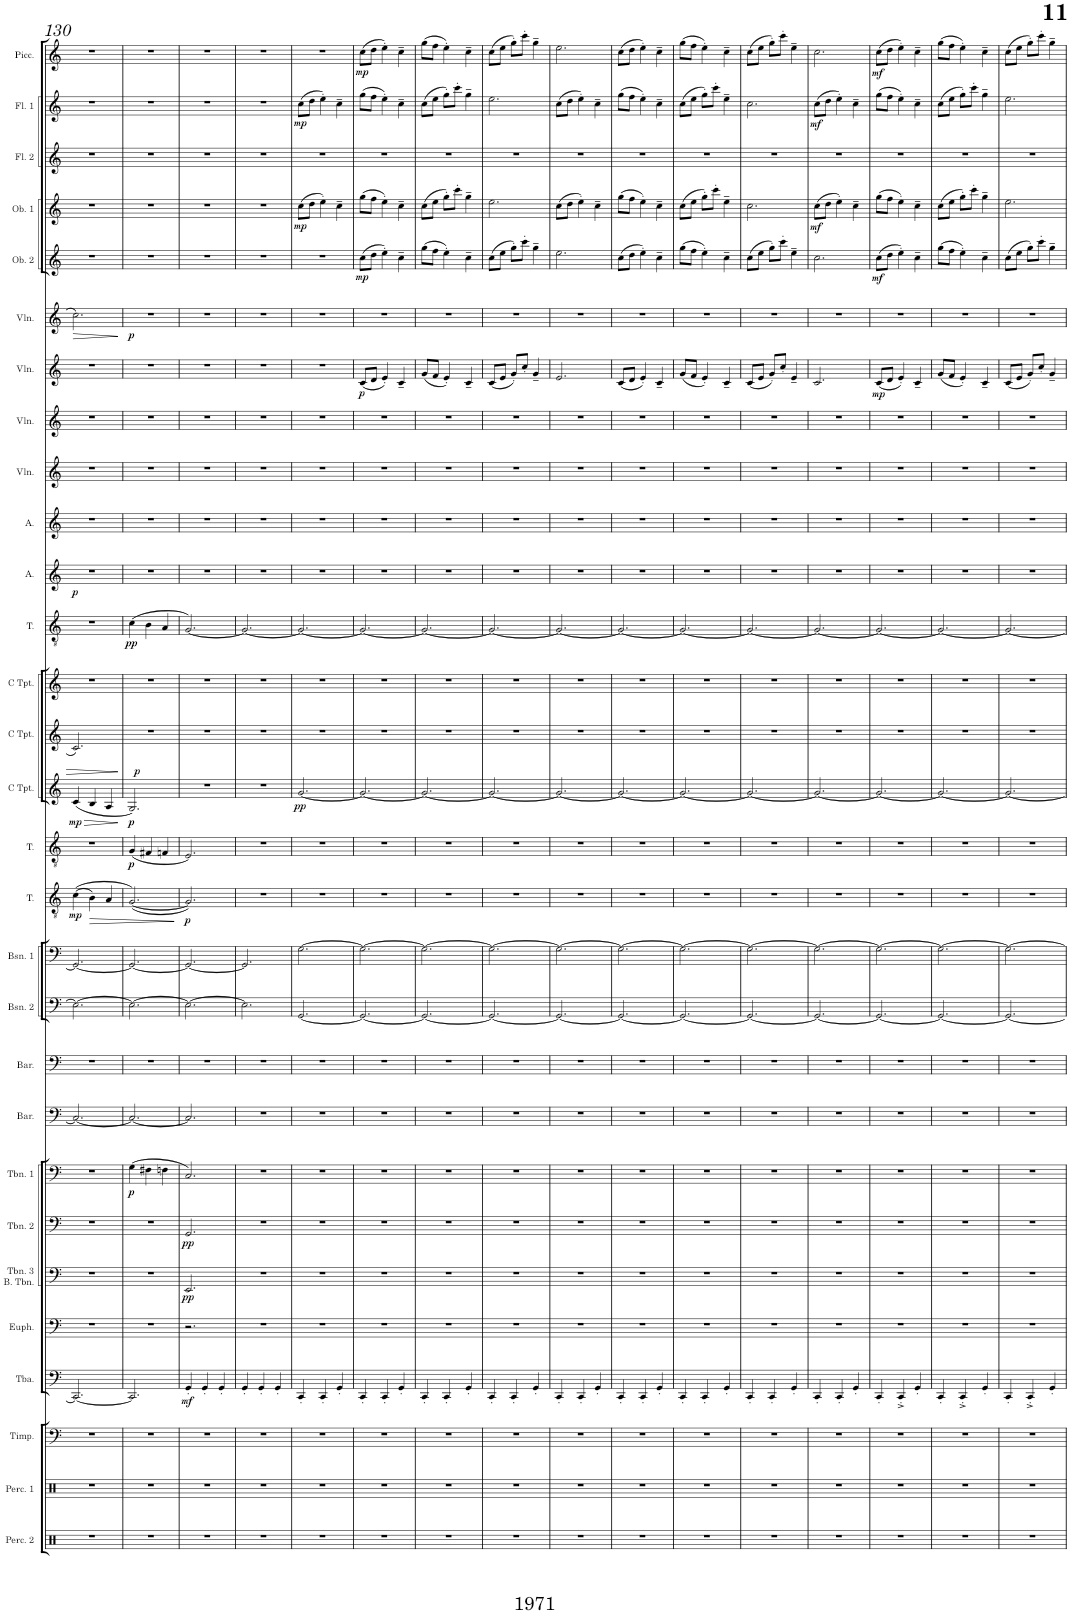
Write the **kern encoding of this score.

**kern	**kern	**kern	**kern	**dynam	**kern	**kern	**dynam	**kern	**dynam	**kern	**dynam	**kern	**kern	**kern	**kern	**kern	**dynam	**kern	**dynam	**kern	**dynam	**kern	**dynam	**kern	**kern	**dynam	**kern	**dynam	**kern	**kern	**kern	**kern	**dynam	**kern	**dynam	**kern	**dynam	**kern	**dynam	**kern	**kern	**dynam	**kern	**dynam
*part29	*part28	*part27	*part26	*part26	*part25	*part24	*part24	*part23	*part23	*part22	*part22	*part21	*part20	*part19	*part18	*part17	*part17	*part16	*part16	*part15	*part15	*part14	*part14	*part13	*part12	*part12	*part11	*part11	*part10	*part9	*part8	*part7	*part7	*part6	*part6	*part5	*part5	*part4	*part4	*part3	*part2	*part2	*part1	*part1
*staff29	*staff28	*staff27	*staff26	*staff26	*staff25	*staff24	*staff24	*staff23	*staff23	*staff22	*staff22	*staff21	*staff20	*staff19	*staff18	*staff17	*staff17	*staff16	*staff16	*staff15	*staff15	*staff14	*staff14	*staff13	*staff12	*staff12	*staff11	*staff11	*staff10	*staff9	*staff8	*staff7	*staff7	*staff6	*staff6	*staff5	*staff5	*staff4	*staff4	*staff3	*staff2	*staff2	*staff1	*staff1
*I"Percussion 2	*I"Percussion 1	*I"Timpani	*I"Tuba	*	*I"Euphonium	*I"Trombone 3 &amp; Bass Trombone	*	*I"Trombone 2	*	*I"Trombone 1	*	*I"Baritone	*I"Baritone	*I"Bassoon 2	*I"Bassoon 1	*I"Tenor	*	*I"Tenor	*	*I"C Trumpet	*	*I"C Trumpet	*	*I"C Trumpet	*I"Tenor	*	*I"Alto	*	*I"Alto	*I"Violin	*I"Violin	*I"Violin	*	*I"Violin	*	*I"Oboe 2	*	*I"Oboe 1	*	*I"Flute 2	*I"Flute 1	*	*I"Piccolo	*
*I'Perc. 2	*I'Perc. 1	*I'Timp.	*I'Tba.	*	*I'Euph.	*I'Tbn. 3 B. Tbn.	*	*I'Tbn. 2	*	*I'Tbn. 1	*	*I'Bar.	*I'Bar.	*I'Bsn. 2	*I'Bsn. 1	*I'T.	*	*I'T.	*	*I'C Tpt.	*	*I'C Tpt.	*	*I'C Tpt.	*I'T.	*	*I'A.	*	*I'A.	*I'Vln.	*I'Vln.	*I'Vln.	*	*I'Vln.	*	*I'Ob. 2	*	*I'Ob. 1	*	*I'Fl. 2	*I'Fl. 1	*	*I'Picc.	*
!!LO:PB:g=z
*clefX	*clefX	*clefF4	*clefF4	*	*clefF4	*clefF4	*	*clefF4	*	*clefF4	*	*clefF4	*clefF4	*clefF4	*clefF4	*clefGv2	*	*clefGv2	*	*clefG2	*	*clefG2	*	*clefG2	*clefGv2	*	*clefG2	*	*clefG2	*clefG2	*clefG2	*clefG2	*	*clefG2	*	*clefG2	*	*clefG2	*	*clefG2	*clefG2	*	*clefG2	*
*	*	*	*	*	*	*	*	*	*	*	*	*	*	*	*	*	*	*	*	*	*	*	*	*	*	*	*	*	*	*	*	*	*	*	*	*	*	*	*	*	*	*	*Trd-7c-12	*
*k[]	*k[]	*k[]	*k[]	*	*k[]	*k[]	*	*k[]	*	*k[]	*	*k[]	*k[]	*k[]	*k[]	*k[]	*	*k[]	*	*k[]	*	*k[]	*	*k[]	*k[]	*	*k[]	*	*k[]	*k[]	*k[]	*k[]	*	*k[]	*	*k[]	*	*k[]	*	*k[]	*k[]	*	*k[]	*
*M3/4	*M3/4	*M3/4	*M3/4	*	*M3/4	*M3/4	*	*M3/4	*	*M3/4	*	*M3/4	*M3/4	*M3/4	*M3/4	*M3/4	*	*M3/4	*	*M3/4	*	*M3/4	*	*M3/4	*M3/4	*	*M3/4	*	*M3/4	*M3/4	*M3/4	*M3/4	*	*M3/4	*	*M3/4	*	*M3/4	*	*M3/4	*M3/4	*	*M3/4	*
=130	=130	=130	=130	=130	=130	=130	=130	=130	=130	=130	=130	=130	=130	=130	=130	=130	=130	=130	=130	=130	=130	=130	=130	=130	=130	=130	=130	=130	=130	=130	=130	=130	=130	=130	=130	=130	=130	=130	=130	=130	=130	=130	=130	=130
!	!	!	!	!	!	!	!	!	!	!	!	!	!	!	!	!	!LO:DY:b	!	!	!	!LO:HP:b	!	!	!	!	!	!	!	!	!	!	!	!	!	!LO:HP:b	!	!	!	!	!	!	!	!	!
!	!	!	!	!	!	!	!	!	!	!	!	!	!	!	!	!	!	!	!	!	!LO:DY:n=1:b	!	!	!	!	!	!	!LO:DY:b	!	!	!	!	!	!	!	!	!	!	!	!	!	!	!	!
2.r	2.r	2.r	2.CC/_	.	2.r	2.r	.	2.r	.	2.r	.	2.C/_	2.r	2.E\_	2.GG/_	((4c\	mp	2.r	.	(4c/	> mp	2.c/	.	2.r	2.r	.	2.r	p	2.r	2.r	2.r	2.r	.	2.cc\	>	2.r	.	2.r	.	2.r	2.r	.	2.r	.
!	!	!	!	!	!	!	!	!	!	!	!	!	!	!	!	!	!LO:HP:b	!	!	!	!	!	!	!	!	!	!	!	!	!	!	!	!	!	!	!	!	!	!	!	!	!	!	!
.	.	.	.	.	.	.	.	.	.	.	.	.	.	.	.	4B\)	>	.	.	4B/	.	.	.	.	.	.	.	.	.	.	.	.	.	.	.	.	.	.	.	.	.	.	.	.
.	.	.	.	.	.	.	.	.	.	.	.	.	.	.	.	4A/	.	.	.	4A/	.	.	.	.	.	.	.	.	.	.	.	.	.	.	.	.	.	.	.	.	.	.	.	.
.	.	.	.	.	.	.	.	.	.	.	.	.	.	.	.	.	.	.	.	.	]	.	.	.	.	.	.	.	.	.	.	.	.	.	]	.	.	.	.	.	.	.	.	.
=131	=131	=131	=131	=131	=131	=131	=131	=131	=131	=131	=131	=131	=131	=131	=131	=131	=131	=131	=131	=131	=131	=131	=131	=131	=131	=131	=131	=131	=131	=131	=131	=131	=131	=131	=131	=131	=131	=131	=131	=131	=131	=131	=131	=131
!	!	!	!	!	!	!	!	!	!	!	!LO:DY:b	!	!	!	!	!	!	!	!LO:DY:b	!	!LO:DY:b	!	!LO:DY:b	!	!	!LO:DY:b	!	!	!	!	!	!	!	!	!LO:DY:b	!	!	!	!	!	!	!	!	!
2.r	2.r	2.r	2.CC/]	.	2.r	2.r	.	2.r	.	(4G\	p	2.C/_	2.r	2.E\_	2.GG/_	([2.G/)	.	(4G/	p	2.G/)	p	2.r	p	2.r	(4c\	pp	2.r	.	2.r	2.r	2.r	2.r	.	2.r	p	2.r	.	2.r	.	2.r	2.r	.	2.r	.
.	.	.	.	.	.	.	.	.	.	4F#X\	.	.	.	.	.	.	.	4F#X/	.	.	.	.	.	.	4B\	.	.	.	.	.	.	.	.	.	.	.	.	.	.	.	.	.	.	.
.	.	.	.	.	.	.	.	.	.	4Fn\	.	.	.	.	.	.	.	4Fn/	.	.	.	.	.	.	4A/	.	.	.	.	.	.	.	.	.	.	.	.	.	.	.	.	.	.	.
.	.	.	.	.	.	.	.	.	.	.	.	.	.	.	.	.	]	.	.	.	.	.	.	.	.	.	.	.	.	.	.	.	.	.	.	.	.	.	.	.	.	.	.	.
=132	=132	=132	=132	=132	=132	=132	=132	=132	=132	=132	=132	=132	=132	=132	=132	=132	=132	=132	=132	=132	=132	=132	=132	=132	=132	=132	=132	=132	=132	=132	=132	=132	=132	=132	=132	=132	=132	=132	=132	=132	=132	=132	=132	=132
!	!	!	!	!LO:DY:b	!	!	!LO:DY:b	!	!LO:DY:b	!	!	!	!	!	!	!	!LO:DY:b	!	!	!	!	!	!	!	!	!	!	!	!	!	!	!	!	!	!	!	!	!	!	!	!	!	!	!
2.r	2.r	2.r	4GG'/	mf	2.r	2.EE/	pp	2.GG/	pp	2.C/)	.	2.C/]	2.r	2.E\_	2.GG/_	2.G/])	p	2.E/)	.	2.r	.	2.r	.	2.r	[2.G/)	.	2.r	.	2.r	2.r	2.r	2.r	.	2.r	.	2.r	.	2.r	.	2.r	2.r	.	2.r	.
.	.	.	4GG'/	.	.	.	.	.	.	.	.	.	.	.	.	.	.	.	.	.	.	.	.	.	.	.	.	.	.	.	.	.	.	.	.	.	.	.	.	.	.	.	.	.
.	.	.	4GG'/	.	.	.	.	.	.	.	.	.	.	.	.	.	.	.	.	.	.	.	.	.	.	.	.	.	.	.	.	.	.	.	.	.	.	.	.	.	.	.	.	.
=133	=133	=133	=133	=133	=133	=133	=133	=133	=133	=133	=133	=133	=133	=133	=133	=133	=133	=133	=133	=133	=133	=133	=133	=133	=133	=133	=133	=133	=133	=133	=133	=133	=133	=133	=133	=133	=133	=133	=133	=133	=133	=133	=133	=133
2.r	2.r	2.r	4GG'/	.	2.r	2.r	.	2.r	.	2.r	.	2.r	2.r	2.E\]	2.GG/]	2.r	.	2.r	.	2.r	.	2.r	.	2.r	2.G/_	.	2.r	.	2.r	2.r	2.r	2.r	.	2.r	.	2.r	.	2.r	.	2.r	2.r	.	2.r	.
.	.	.	4GG'/	.	.	.	.	.	.	.	.	.	.	.	.	.	.	.	.	.	.	.	.	.	.	.	.	.	.	.	.	.	.	.	.	.	.	.	.	.	.	.	.	.
.	.	.	4GG'/	.	.	.	.	.	.	.	.	.	.	.	.	.	.	.	.	.	.	.	.	.	.	.	.	.	.	.	.	.	.	.	.	.	.	.	.	.	.	.	.	.
=134	=134	=134	=134	=134	=134	=134	=134	=134	=134	=134	=134	=134	=134	=134	=134	=134	=134	=134	=134	=134	=134	=134	=134	=134	=134	=134	=134	=134	=134	=134	=134	=134	=134	=134	=134	=134	=134	=134	=134	=134	=134	=134	=134	=134
!	!	!	!	!	!	!	!	!	!	!	!	!	!	!	!	!	!	!	!	!	!LO:DY:b	!	!	!	!	!	!	!	!	!	!	!	!	!	!	!	!	!	!LO:DY:b	!	!	!LO:DY:b	!	!
2.r	2.r	2.r	4CC'/	.	2.r	2.r	.	2.r	.	2.r	.	2.r	2.r	[2.GG/	[2.G\	2.r	.	2.r	.	[2.g/	pp	2.r	.	2.r	2.G/_	.	2.r	.	2.r	2.r	2.r	2.r	.	2.r	.	2.r	.	(8cc\L	mp	2.r	(8cc\L	mp	2.r	.
.	.	.	.	.	.	.	.	.	.	.	.	.	.	.	.	.	.	.	.	.	.	.	.	.	.	.	.	.	.	.	.	.	.	.	.	.	.	8dd\J	.	.	8dd\J	.	.	.
.	.	.	4CC'/	.	.	.	.	.	.	.	.	.	.	.	.	.	.	.	.	.	.	.	.	.	.	.	.	.	.	.	.	.	.	.	.	.	.	4ee'\)	.	.	4ee'\)	.	.	.
.	.	.	4GG'/	.	.	.	.	.	.	.	.	.	.	.	.	.	.	.	.	.	.	.	.	.	.	.	.	.	.	.	.	.	.	.	.	.	.	4cc~\	.	.	4cc~\	.	.	.
=135	=135	=135	=135	=135	=135	=135	=135	=135	=135	=135	=135	=135	=135	=135	=135	=135	=135	=135	=135	=135	=135	=135	=135	=135	=135	=135	=135	=135	=135	=135	=135	=135	=135	=135	=135	=135	=135	=135	=135	=135	=135	=135	=135	=135
!	!	!	!	!	!	!	!	!	!	!	!	!	!	!	!	!	!	!	!	!	!	!	!	!	!	!	!	!	!	!	!	!	!LO:DY:b	!	!	!	!LO:DY:b	!	!	!	!	!	!	!LO:DY:b
2.r	2.r	2.r	4CC'/	.	2.r	2.r	.	2.r	.	2.r	.	2.r	2.r	2.GG/_	2.G\_	2.r	.	2.r	.	2.g/_	.	2.r	.	2.r	2.G/_	.	2.r	.	2.r	2.r	2.r	(8c/L	p	2.r	.	(8cc\L	mp	(8gg\L	.	2.r	(8gg\L	.	(8cc\L	mp
.	.	.	.	.	.	.	.	.	.	.	.	.	.	.	.	.	.	.	.	.	.	.	.	.	.	.	.	.	.	.	.	8d/J	.	.	.	8dd\J	.	8ff\J	.	.	8ff\J	.	8dd\J	.
.	.	.	4CC'/	.	.	.	.	.	.	.	.	.	.	.	.	.	.	.	.	.	.	.	.	.	.	.	.	.	.	.	.	4e'/)	.	.	.	4ee'\)	.	4ee'\)	.	.	4ee'\)	.	4ee'\)	.
.	.	.	4GG'/	.	.	.	.	.	.	.	.	.	.	.	.	.	.	.	.	.	.	.	.	.	.	.	.	.	.	.	.	4c~/	.	.	.	4cc~\	.	4cc~\	.	.	4cc~\	.	4cc~\	.
=136	=136	=136	=136	=136	=136	=136	=136	=136	=136	=136	=136	=136	=136	=136	=136	=136	=136	=136	=136	=136	=136	=136	=136	=136	=136	=136	=136	=136	=136	=136	=136	=136	=136	=136	=136	=136	=136	=136	=136	=136	=136	=136	=136	=136
2.r	2.r	2.r	4CC'/	.	2.r	2.r	.	2.r	.	2.r	.	2.r	2.r	2.GG/_	2.G\_	2.r	.	2.r	.	2.g/_	.	2.r	.	2.r	2.G/_	.	2.r	.	2.r	2.r	2.r	(8g/L	.	2.r	.	(8gg\L	.	(8cc\L	.	2.r	(8cc\L	.	(8gg\L	.
.	.	.	.	.	.	.	.	.	.	.	.	.	.	.	.	.	.	.	.	.	.	.	.	.	.	.	.	.	.	.	.	8f/J	.	.	.	8ff\J	.	8ee\J	.	.	8ee\J	.	8ff\J	.
.	.	.	4CC'/	.	.	.	.	.	.	.	.	.	.	.	.	.	.	.	.	.	.	.	.	.	.	.	.	.	.	.	.	4e'/)	.	.	.	4ee'\)	.	8gg'\L)	.	.	8gg'\L)	.	4ee'\)	.
.	.	.	.	.	.	.	.	.	.	.	.	.	.	.	.	.	.	.	.	.	.	.	.	.	.	.	.	.	.	.	.	.	.	.	.	.	.	8ccc'\J	.	.	8ccc'\J	.	.	.
.	.	.	4GG'/	.	.	.	.	.	.	.	.	.	.	.	.	.	.	.	.	.	.	.	.	.	.	.	.	.	.	.	.	4c~/	.	.	.	4cc~\	.	4gg~\	.	.	4gg~\	.	4cc~\	.
=137	=137	=137	=137	=137	=137	=137	=137	=137	=137	=137	=137	=137	=137	=137	=137	=137	=137	=137	=137	=137	=137	=137	=137	=137	=137	=137	=137	=137	=137	=137	=137	=137	=137	=137	=137	=137	=137	=137	=137	=137	=137	=137	=137	=137
2.r	2.r	2.r	4CC'/	.	2.r	2.r	.	2.r	.	2.r	.	2.r	2.r	2.GG/_	2.G\_	2.r	.	2.r	.	2.g/_	.	2.r	.	2.r	2.G/_	.	2.r	.	2.r	2.r	2.r	(8c/L	.	2.r	.	(8cc\L	.	2.ee\	.	2.r	2.ee\	.	(8cc\L	.
.	.	.	.	.	.	.	.	.	.	.	.	.	.	.	.	.	.	.	.	.	.	.	.	.	.	.	.	.	.	.	.	8e/J	.	.	.	8ee\J	.	.	.	.	.	.	8ee\J	.
.	.	.	4CC'/	.	.	.	.	.	.	.	.	.	.	.	.	.	.	.	.	.	.	.	.	.	.	.	.	.	.	.	.	8g'/L)	.	.	.	8gg'\L)	.	.	.	.	.	.	8gg'\L)	.
.	.	.	.	.	.	.	.	.	.	.	.	.	.	.	.	.	.	.	.	.	.	.	.	.	.	.	.	.	.	.	.	8cc'/J	.	.	.	8ccc'\J	.	.	.	.	.	.	8ccc'\J	.
.	.	.	4GG'/	.	.	.	.	.	.	.	.	.	.	.	.	.	.	.	.	.	.	.	.	.	.	.	.	.	.	.	.	4g~/	.	.	.	4gg~\	.	.	.	.	.	.	4gg~\	.
=138	=138	=138	=138	=138	=138	=138	=138	=138	=138	=138	=138	=138	=138	=138	=138	=138	=138	=138	=138	=138	=138	=138	=138	=138	=138	=138	=138	=138	=138	=138	=138	=138	=138	=138	=138	=138	=138	=138	=138	=138	=138	=138	=138	=138
2.r	2.r	2.r	4CC'/	.	2.r	2.r	.	2.r	.	2.r	.	2.r	2.r	2.GG/_	2.G\_	2.r	.	2.r	.	2.g/_	.	2.r	.	2.r	2.G/_	.	2.r	.	2.r	2.r	2.r	2.e/	.	2.r	.	2.ee\	.	(8cc\L	.	2.r	(8cc\L	.	2.ee\	.
.	.	.	.	.	.	.	.	.	.	.	.	.	.	.	.	.	.	.	.	.	.	.	.	.	.	.	.	.	.	.	.	.	.	.	.	.	.	8dd\J	.	.	8dd\J	.	.	.
.	.	.	4CC'/	.	.	.	.	.	.	.	.	.	.	.	.	.	.	.	.	.	.	.	.	.	.	.	.	.	.	.	.	.	.	.	.	.	.	4ee'\)	.	.	4ee'\)	.	.	.
.	.	.	4GG'/	.	.	.	.	.	.	.	.	.	.	.	.	.	.	.	.	.	.	.	.	.	.	.	.	.	.	.	.	.	.	.	.	.	.	4cc~\	.	.	4cc~\	.	.	.
=139	=139	=139	=139	=139	=139	=139	=139	=139	=139	=139	=139	=139	=139	=139	=139	=139	=139	=139	=139	=139	=139	=139	=139	=139	=139	=139	=139	=139	=139	=139	=139	=139	=139	=139	=139	=139	=139	=139	=139	=139	=139	=139	=139	=139
2.r	2.r	2.r	4CC'/	.	2.r	2.r	.	2.r	.	2.r	.	2.r	2.r	2.GG/_	2.G\_	2.r	.	2.r	.	2.g/_	.	2.r	.	2.r	2.G/_	.	2.r	.	2.r	2.r	2.r	(8c/L	.	2.r	.	(8cc\L	.	(8gg\L	.	2.r	(8gg\L	.	(8cc\L	.
.	.	.	.	.	.	.	.	.	.	.	.	.	.	.	.	.	.	.	.	.	.	.	.	.	.	.	.	.	.	.	.	8d/J	.	.	.	8dd\J	.	8ff\J	.	.	8ff\J	.	8dd\J	.
.	.	.	4CC'/	.	.	.	.	.	.	.	.	.	.	.	.	.	.	.	.	.	.	.	.	.	.	.	.	.	.	.	.	4e'/)	.	.	.	4ee'\)	.	4ee'\)	.	.	4ee'\)	.	4ee'\)	.
.	.	.	4GG'/	.	.	.	.	.	.	.	.	.	.	.	.	.	.	.	.	.	.	.	.	.	.	.	.	.	.	.	.	4c~/	.	.	.	4cc~\	.	4cc~\	.	.	4cc~\	.	4cc~\	.
=140	=140	=140	=140	=140	=140	=140	=140	=140	=140	=140	=140	=140	=140	=140	=140	=140	=140	=140	=140	=140	=140	=140	=140	=140	=140	=140	=140	=140	=140	=140	=140	=140	=140	=140	=140	=140	=140	=140	=140	=140	=140	=140	=140	=140
2.r	2.r	2.r	4CC'/	.	2.r	2.r	.	2.r	.	2.r	.	2.r	2.r	2.GG/_	2.G\_	2.r	.	2.r	.	2.g/_	.	2.r	.	2.r	2.G/_	.	2.r	.	2.r	2.r	2.r	(8g/L	.	2.r	.	(8gg\L	.	(8cc\L	.	2.r	(8cc\L	.	(8gg\L	.
.	.	.	.	.	.	.	.	.	.	.	.	.	.	.	.	.	.	.	.	.	.	.	.	.	.	.	.	.	.	.	.	8f/J	.	.	.	8ff\J	.	8ee\J	.	.	8ee\J	.	8ff\J	.
.	.	.	4CC'/	.	.	.	.	.	.	.	.	.	.	.	.	.	.	.	.	.	.	.	.	.	.	.	.	.	.	.	.	4e'/)	.	.	.	4ee'\)	.	8gg'\L)	.	.	8gg'\L)	.	4ee'\)	.
.	.	.	.	.	.	.	.	.	.	.	.	.	.	.	.	.	.	.	.	.	.	.	.	.	.	.	.	.	.	.	.	.	.	.	.	.	.	8ccc'\J	.	.	8ccc'\J	.	.	.
.	.	.	4GG'/	.	.	.	.	.	.	.	.	.	.	.	.	.	.	.	.	.	.	.	.	.	.	.	.	.	.	.	.	4c~/	.	.	.	4cc~\	.	4ee~\	.	.	4ee~\	.	4cc~\	.
=141	=141	=141	=141	=141	=141	=141	=141	=141	=141	=141	=141	=141	=141	=141	=141	=141	=141	=141	=141	=141	=141	=141	=141	=141	=141	=141	=141	=141	=141	=141	=141	=141	=141	=141	=141	=141	=141	=141	=141	=141	=141	=141	=141	=141
2.r	2.r	2.r	4CC'/	.	2.r	2.r	.	2.r	.	2.r	.	2.r	2.r	2.GG/_	2.G\_	2.r	.	2.r	.	2.g/_	.	2.r	.	2.r	2.G/_	.	2.r	.	2.r	2.r	2.r	(8c/L	.	2.r	.	(8cc\L	.	2.cc\	.	2.r	2.cc\	.	(8cc\L	.
.	.	.	.	.	.	.	.	.	.	.	.	.	.	.	.	.	.	.	.	.	.	.	.	.	.	.	.	.	.	.	.	8e/J	.	.	.	8ee\J	.	.	.	.	.	.	8ee\J	.
.	.	.	4CC'/	.	.	.	.	.	.	.	.	.	.	.	.	.	.	.	.	.	.	.	.	.	.	.	.	.	.	.	.	8g'/L)	.	.	.	8gg'\L)	.	.	.	.	.	.	8gg'\L)	.
.	.	.	.	.	.	.	.	.	.	.	.	.	.	.	.	.	.	.	.	.	.	.	.	.	.	.	.	.	.	.	.	8cc'/J	.	.	.	8ccc'\J	.	.	.	.	.	.	8ccc'\J	.
.	.	.	4GG'/	.	.	.	.	.	.	.	.	.	.	.	.	.	.	.	.	.	.	.	.	.	.	.	.	.	.	.	.	4e~/	.	.	.	4ee~\	.	.	.	.	.	.	4ee~\	.
=142	=142	=142	=142	=142	=142	=142	=142	=142	=142	=142	=142	=142	=142	=142	=142	=142	=142	=142	=142	=142	=142	=142	=142	=142	=142	=142	=142	=142	=142	=142	=142	=142	=142	=142	=142	=142	=142	=142	=142	=142	=142	=142	=142	=142
!	!	!	!	!	!	!	!	!	!	!	!	!	!	!	!	!	!	!	!	!	!	!	!	!	!	!	!	!	!	!	!	!	!	!	!	!	!	!	!LO:DY:b	!	!	!LO:DY:b	!	!
2.r	2.r	2.r	4CC'/	.	2.r	2.r	.	2.r	.	2.r	.	2.r	2.r	2.GG/_	2.G\_	2.r	.	2.r	.	2.g/_	.	2.r	.	2.r	2.G/_	.	2.r	.	2.r	2.r	2.r	2.c/	.	2.r	.	2.cc\	.	(8cc\L	mf	2.r	(8cc\L	mf	2.cc\	.
.	.	.	.	.	.	.	.	.	.	.	.	.	.	.	.	.	.	.	.	.	.	.	.	.	.	.	.	.	.	.	.	.	.	.	.	.	.	8dd\J	.	.	8dd\J	.	.	.
.	.	.	4CC'/	.	.	.	.	.	.	.	.	.	.	.	.	.	.	.	.	.	.	.	.	.	.	.	.	.	.	.	.	.	.	.	.	.	.	4ee'\)	.	.	4ee'\)	.	.	.
.	.	.	4GG'/	.	.	.	.	.	.	.	.	.	.	.	.	.	.	.	.	.	.	.	.	.	.	.	.	.	.	.	.	.	.	.	.	.	.	4cc~\	.	.	4cc~\	.	.	.
=143	=143	=143	=143	=143	=143	=143	=143	=143	=143	=143	=143	=143	=143	=143	=143	=143	=143	=143	=143	=143	=143	=143	=143	=143	=143	=143	=143	=143	=143	=143	=143	=143	=143	=143	=143	=143	=143	=143	=143	=143	=143	=143	=143	=143
!	!	!	!	!	!	!	!	!	!	!	!	!	!	!	!	!	!	!	!	!	!	!	!	!	!	!	!	!	!	!	!	!	!LO:DY:b	!	!	!	!LO:DY:b	!	!	!	!	!	!	!LO:DY:b
2.r	2.r	2.r	4CC'/	.	2.r	2.r	.	2.r	.	2.r	.	2.r	2.r	2.GG/_	2.G\_	2.r	.	2.r	.	2.g/_	.	2.r	.	2.r	2.G/_	.	2.r	.	2.r	2.r	2.r	(8c/L	mp	2.r	.	(8cc\L	mf	(8gg\L	.	2.r	(8gg\L	.	(8cc\L	mf
.	.	.	.	.	.	.	.	.	.	.	.	.	.	.	.	.	.	.	.	.	.	.	.	.	.	.	.	.	.	.	.	8d/J	.	.	.	8dd\J	.	8ff\J	.	.	8ff\J	.	8dd\J	.
.	.	.	4CC'^/	.	.	.	.	.	.	.	.	.	.	.	.	.	.	.	.	.	.	.	.	.	.	.	.	.	.	.	.	4e'/)	.	.	.	4ee'\)	.	4ee'\)	.	.	4ee'\)	.	4ee'\)	.
.	.	.	4GG'/	.	.	.	.	.	.	.	.	.	.	.	.	.	.	.	.	.	.	.	.	.	.	.	.	.	.	.	.	4c~/	.	.	.	4cc~\	.	4cc~\	.	.	4cc~\	.	4cc~\	.
=144	=144	=144	=144	=144	=144	=144	=144	=144	=144	=144	=144	=144	=144	=144	=144	=144	=144	=144	=144	=144	=144	=144	=144	=144	=144	=144	=144	=144	=144	=144	=144	=144	=144	=144	=144	=144	=144	=144	=144	=144	=144	=144	=144	=144
2.r	2.r	2.r	4CC'/	.	2.r	2.r	.	2.r	.	2.r	.	2.r	2.r	2.GG/_	2.G\_	2.r	.	2.r	.	2.g/_	.	2.r	.	2.r	2.G/_	.	2.r	.	2.r	2.r	2.r	(8g/L	.	2.r	.	(8gg\L	.	(8cc\L	.	2.r	(8cc\L	.	(8gg\L	.
.	.	.	.	.	.	.	.	.	.	.	.	.	.	.	.	.	.	.	.	.	.	.	.	.	.	.	.	.	.	.	.	8f/J	.	.	.	8ff\J	.	8ee\J	.	.	8ee\J	.	8ff\J	.
.	.	.	4CC'^/	.	.	.	.	.	.	.	.	.	.	.	.	.	.	.	.	.	.	.	.	.	.	.	.	.	.	.	.	4e'/)	.	.	.	4ee'\)	.	8gg'\L)	.	.	8gg'\L)	.	4ee'\)	.
.	.	.	.	.	.	.	.	.	.	.	.	.	.	.	.	.	.	.	.	.	.	.	.	.	.	.	.	.	.	.	.	.	.	.	.	.	.	8ccc'\J	.	.	8ccc'\J	.	.	.
.	.	.	4GG'/	.	.	.	.	.	.	.	.	.	.	.	.	.	.	.	.	.	.	.	.	.	.	.	.	.	.	.	.	4c~/	.	.	.	4cc~\	.	4gg~\	.	.	4gg~\	.	4cc~\	.
=145	=145	=145	=145	=145	=145	=145	=145	=145	=145	=145	=145	=145	=145	=145	=145	=145	=145	=145	=145	=145	=145	=145	=145	=145	=145	=145	=145	=145	=145	=145	=145	=145	=145	=145	=145	=145	=145	=145	=145	=145	=145	=145	=145	=145
2.r	2.r	2.r	4CC'/	.	2.r	2.r	.	2.r	.	2.r	.	2.r	2.r	2.GG/_	2.G\_	2.r	.	2.r	.	2.g/_	.	2.r	.	2.r	2.G/_	.	2.r	.	2.r	2.r	2.r	(8c/L	.	2.r	.	(8cc\L	.	2.ee\	.	2.r	2.ee\	.	(8cc\L	.
.	.	.	.	.	.	.	.	.	.	.	.	.	.	.	.	.	.	.	.	.	.	.	.	.	.	.	.	.	.	.	.	8e/J	.	.	.	8ee\J	.	.	.	.	.	.	8ee\J	.
.	.	.	4CC'^/	.	.	.	.	.	.	.	.	.	.	.	.	.	.	.	.	.	.	.	.	.	.	.	.	.	.	.	.	8g'/L)	.	.	.	8gg'\L)	.	.	.	.	.	.	8gg'\L)	.
.	.	.	.	.	.	.	.	.	.	.	.	.	.	.	.	.	.	.	.	.	.	.	.	.	.	.	.	.	.	.	.	8cc'/J	.	.	.	8ccc'\J	.	.	.	.	.	.	8ccc'\J	.
.	.	.	4GG'/	.	.	.	.	.	.	.	.	.	.	.	.	.	.	.	.	.	.	.	.	.	.	.	.	.	.	.	.	4g~/	.	.	.	4gg~\	.	.	.	.	.	.	4gg~\	.
=	=	=	=	=	=	=	=	=	=	=	=	=	=	=	=	=	=	=	=	=	=	=	=	=	=	=	=	=	=	=	=	=	=	=	=	=	=	=	=	=	=	=	=	=
*-	*-	*-	*-	*-	*-	*-	*-	*-	*-	*-	*-	*-	*-	*-	*-	*-	*-	*-	*-	*-	*-	*-	*-	*-	*-	*-	*-	*-	*-	*-	*-	*-	*-	*-	*-	*-	*-	*-	*-	*-	*-	*-	*-	*-
